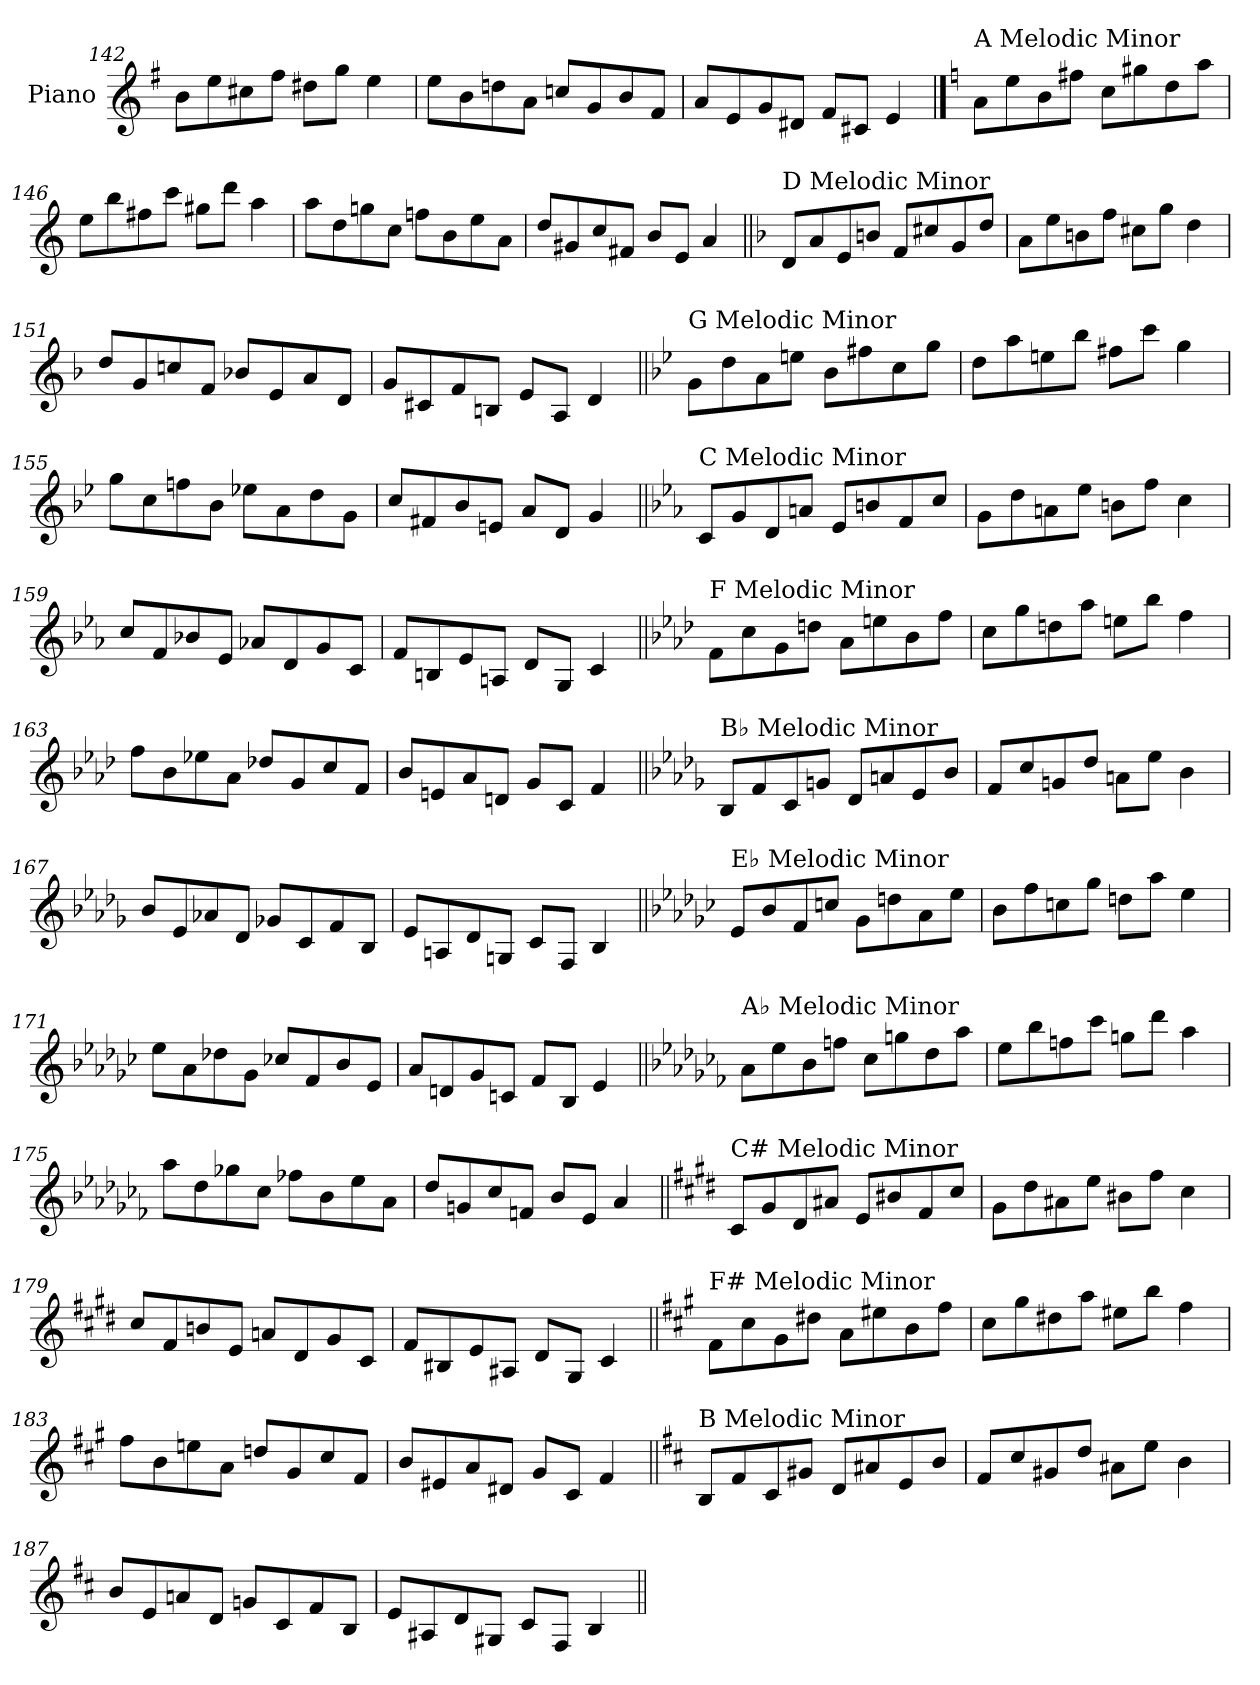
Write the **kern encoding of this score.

**kern
*part1
*staff1
*I"Piano
*I'Pno.
*clefG2
*k[f#]
=142
8b\L
8ee\
8cc#X\
8ff#\J
8dd#X\L
8gg\J
4ee\
=143
8ee\L
8b\
8ddn\
8a\J
8ccn/L
8g/
8b/
8f#/J
=144
8a/L
8e/
8g/
8d#X/J
8f#/L
8c#X/J
4e/
!!LO:PB:g=z
==145
*k[]
!LO:TX:a:t=A Melodic Minor
8a\L
8ee\
8b\
8ff#X\J
8cc\L
8gg#X\
8dd\
8aa\J
=146
8ee\L
8bb\
8ff#X\
8ccc\J
8gg#X\L
8ddd\J
4aa\
=147
8aa\L
8dd\
8ggn\
8cc\J
8ffn\L
8b\
8ee\
8a\J
=148
8dd/L
8g#X/
8cc/
8f#X/J
8b/L
8e/J
4a/
!!LO:LB:g=z
=149||
*k[b-]
!LO:TX:a:t=D Melodic Minor
8d/L
8a/
8e/
8bn/J
8f/L
8cc#X/
8g/
8dd/J
=150
8a\L
8ee\
8bn\
8ff\J
8cc#X\L
8gg\J
4dd\
=151
8dd/L
8g/
8ccn/
8f/J
8b-X/L
8e/
8a/
8d/J
=152
8g/L
8c#X/
8f/
8Bn/J
8e/L
8A/J
4d/
!!LO:LB:g=z
=153||
*k[b-e-]
!LO:TX:a:t=G Melodic Minor
8g\L
8dd\
8a\
8een\J
8b-\L
8ff#X\
8cc\
8gg\J
=154
8dd\L
8aa\
8een\
8bb-\J
8ff#X\L
8ccc\J
4gg\
=155
8gg\L
8cc\
8ffn\
8b-\J
8ee-X\L
8a\
8dd\
8g\J
=156
8cc/L
8f#X/
8b-/
8en/J
8a/L
8d/J
4g/
!!LO:LB:g=z
=157||
*k[b-e-a-]
!LO:TX:a:t=C Melodic Minor
8c/L
8g/
8d/
8an/J
8e-/L
8bn/
8f/
8cc/J
=158
8g\L
8dd\
8an\
8ee-\J
8bn\L
8ff\J
4cc\
=159
8cc/L
8f/
8b-X/
8e-/J
8a-X/L
8d/
8g/
8c/J
=160
8f/L
8Bn/
8e-/
8An/J
8d/L
8G/J
4c/
!!LO:LB:g=z
=161||
*k[b-e-a-d-]
!LO:TX:a:t=F Melodic Minor
8f\L
8cc\
8g\
8ddn\J
8a-\L
8een\
8b-\
8ff\J
=162
8cc\L
8gg\
8ddn\
8aa-\J
8een\L
8bb-\J
4ff\
=163
8ff\L
8b-\
8ee-X\
8a-\J
8dd-X/L
8g/
8cc/
8f/J
=164
8b-/L
8en/
8a-/
8dn/J
8g/L
8c/J
4f/
!!LO:LB:g=z
=165||
*k[b-e-a-d-g-]
!LO:TX:a:t=B♭ Melodic Minor
8B-/L
8f/
8c/
8gn/J
8d-/L
8an/
8e-/
8b-/J
=166
8f/L
8cc/
8gn/
8dd-/J
8an\L
8ee-\J
4b-\
=167
8b-/L
8e-/
8a-X/
8d-/J
8g-X/L
8c/
8f/
8B-/J
=168
8e-/L
8An/
8d-/
8Gn/J
8c/L
8F/J
4B-/
!!LO:LB:g=z
=169||
*k[b-e-a-d-g-c-]
!LO:TX:a:t=E♭ Melodic Minor
8e-/L
8b-/
8f/
8ccn/J
8g-\L
8ddn\
8a-\
8ee-\J
=170
8b-\L
8ff\
8ccn\
8gg-\J
8ddn\L
8aa-\J
4ee-\
=171
8ee-\L
8a-\
8dd-X\
8g-\J
8cc-X/L
8f/
8b-/
8e-/J
=172
8a-/L
8dn/
8g-/
8cn/J
8f/L
8B-/J
4e-/
!!LO:LB:g=z
=173||
*k[b-e-a-d-g-c-f-]
!LO:TX:a:t=A♭ Melodic Minor
8a-\L
8ee-\
8b-\
8ffn\J
8cc-\L
8ggn\
8dd-\
8aa-\J
=174
8ee-\L
8bb-\
8ffn\
8ccc-\J
8ggn\L
8ddd-\J
4aa-\
=175
8aa-\L
8dd-\
8gg-X\
8cc-\J
8ff-X\L
8b-\
8ee-\
8a-\J
=176
8dd-/L
8gn/
8cc-/
8fn/J
8b-/L
8e-/J
4a-/
!!LO:LB:g=z
=177||
*k[f#c#g#d#]
!LO:TX:a:t=C# Melodic Minor
8c#/L
8g#/
8d#/
8a#X/J
8e/L
8b#X/
8f#/
8cc#/J
=178
8g#\L
8dd#\
8a#X\
8ee\J
8b#X\L
8ff#\J
4cc#\
=179
8cc#/L
8f#/
8bn/
8e/J
8an/L
8d#/
8g#/
8c#/J
=180
8f#/L
8B#X/
8e/
8A#X/J
8d#/L
8G#/J
4c#/
!!LO:LB:g=z
=181||
*k[f#c#g#]
!LO:TX:a:t=F# Melodic Minor
8f#\L
8cc#\
8g#\
8dd#X\J
8a\L
8ee#X\
8b\
8ff#\J
=182
8cc#\L
8gg#\
8dd#X\
8aa\J
8ee#X\L
8bb\J
4ff#\
=183
8ff#\L
8b\
8een\
8a\J
8ddn/L
8g#/
8cc#/
8f#/J
=184
8b/L
8e#X/
8a/
8d#X/J
8g#/L
8c#/J
4f#/
!!LO:LB:g=z
=185||
*k[f#c#]
!LO:TX:a:t=B Melodic Minor
8B/L
8f#/
8c#/
8g#X/J
8d/L
8a#X/
8e/
8b/J
=186
8f#/L
8cc#/
8g#X/
8dd/J
8a#X\L
8ee\J
4b\
=187
8b/L
8e/
8an/
8d/J
8gn/L
8c#/
8f#/
8B/J
=188
8e/L
8A#X/
8d/
8G#X/J
8c#/L
8F#/J
4B/
=||
*-
